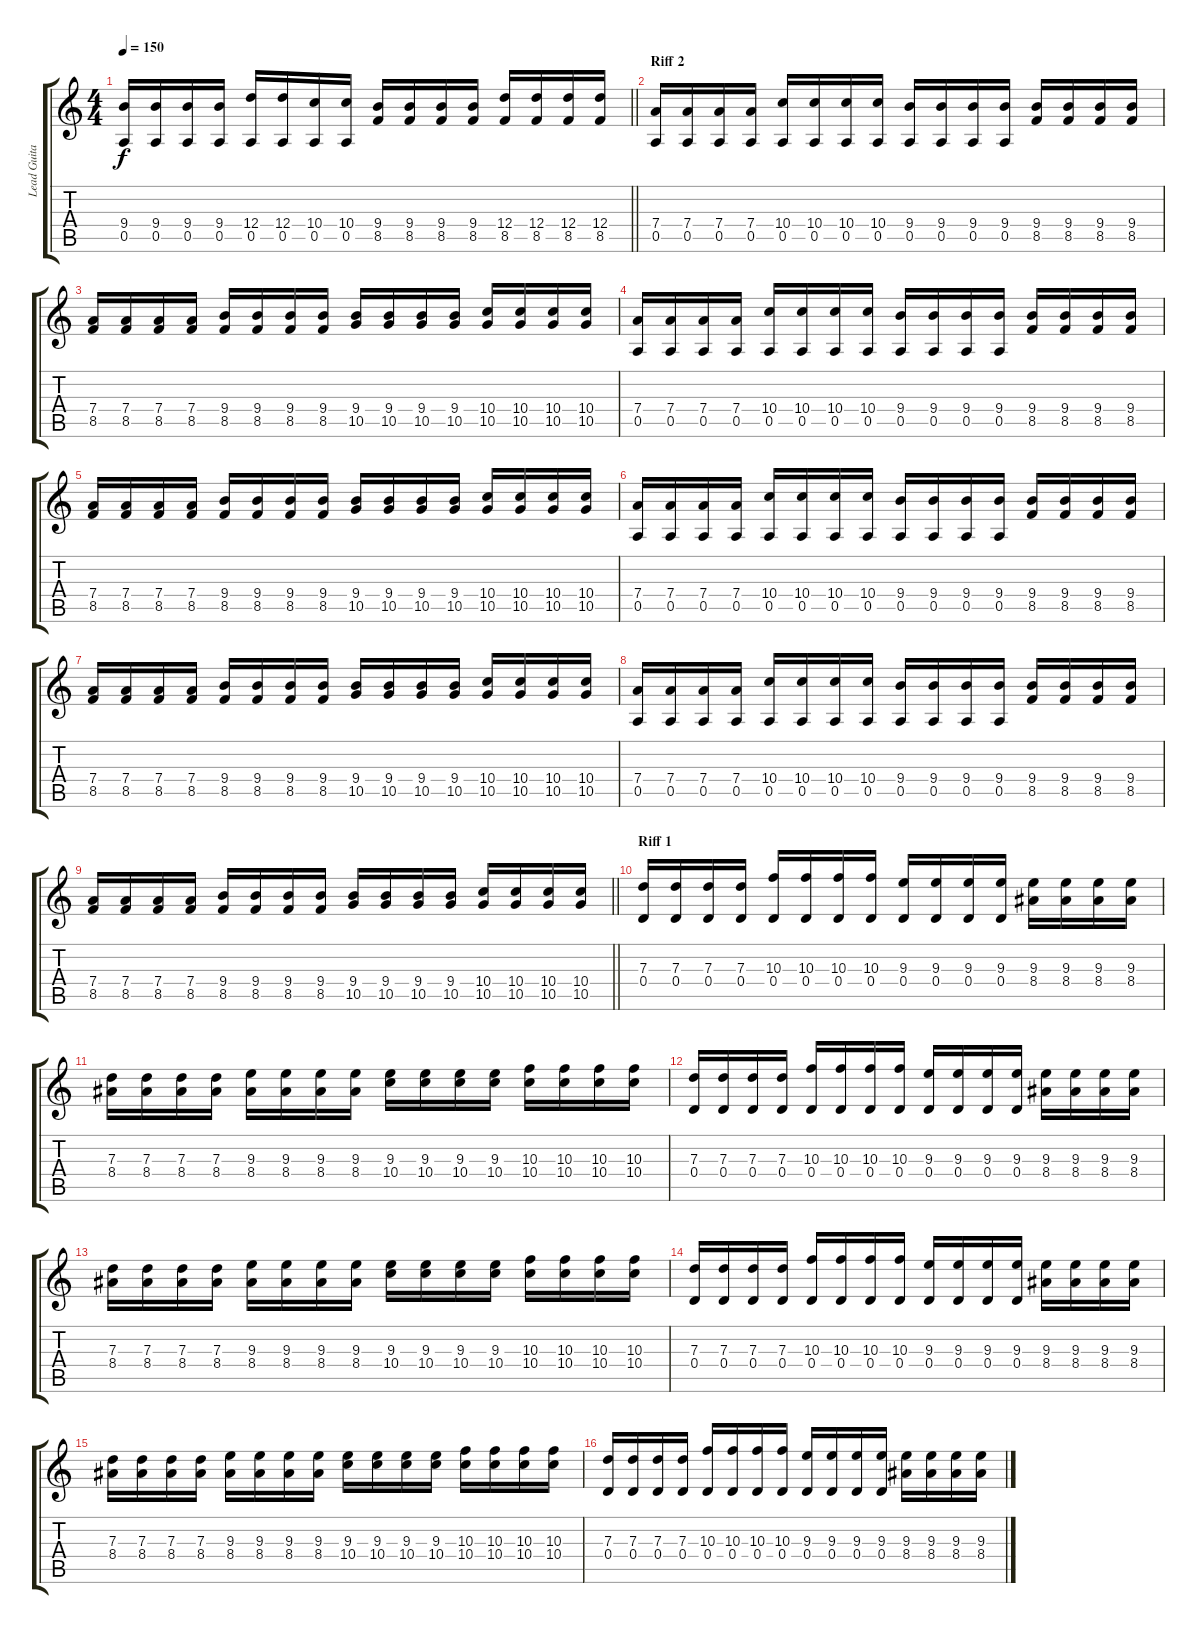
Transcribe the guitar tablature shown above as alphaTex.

\track ("Lead Guitar" "Lead Guita") {instrument overdrivenguitar}
\staff {score tabs}
\tuning (E4 B3 G3 D3 A2 E2) {hide}
\ts (4 4)
\tempo 150
\clef g2
\barLineRight lightlight
\ks c
(9.4 0.5).16{dy f} (9.4 0.5).16 (9.4 0.5).16 (9.4 0.5).16 (12.4 0.5).16 (12.4 0.5).16 (10.4 0.5).16 (10.4 0.5).16 (9.4 8.5).16 (9.4 8.5).16 (9.4 8.5).16 (9.4 8.5).16 (12.4 8.5).16 (12.4 8.5).16 (12.4 8.5).16 (12.4 8.5).16 |
\section ("" "Riff 2")
(7.4 0.5).16 (7.4 0.5).16 (7.4 0.5).16 (7.4 0.5).16 (10.4 0.5).16 (10.4 0.5).16 (10.4 0.5).16 (10.4 0.5).16 (9.4 0.5).16 (9.4 0.5).16 (9.4 0.5).16 (9.4 0.5).16 (9.4 8.5).16 (9.4 8.5).16 (9.4 8.5).16 (9.4 8.5).16 |
(7.4 8.5).16 (7.4 8.5).16 (7.4 8.5).16 (7.4 8.5).16 (9.4 8.5).16 (9.4 8.5).16 (9.4 8.5).16 (9.4 8.5).16 (9.4 10.5).16 (9.4 10.5).16 (9.4 10.5).16 (9.4 10.5).16 (10.4 10.5).16 (10.4 10.5).16 (10.4 10.5).16 (10.4 10.5).16 |
(7.4 0.5).16 (7.4 0.5).16 (7.4 0.5).16 (7.4 0.5).16 (10.4 0.5).16 (10.4 0.5).16 (10.4 0.5).16 (10.4 0.5).16 (9.4 0.5).16 (9.4 0.5).16 (9.4 0.5).16 (9.4 0.5).16 (9.4 8.5).16 (9.4 8.5).16 (9.4 8.5).16 (9.4 8.5).16 |
(7.4 8.5).16 (7.4 8.5).16 (7.4 8.5).16 (7.4 8.5).16 (9.4 8.5).16 (9.4 8.5).16 (9.4 8.5).16 (9.4 8.5).16 (9.4 10.5).16 (9.4 10.5).16 (9.4 10.5).16 (9.4 10.5).16 (10.4 10.5).16 (10.4 10.5).16 (10.4 10.5).16 (10.4 10.5).16 |
(7.4 0.5).16 (7.4 0.5).16 (7.4 0.5).16 (7.4 0.5).16 (10.4 0.5).16 (10.4 0.5).16 (10.4 0.5).16 (10.4 0.5).16 (9.4 0.5).16 (9.4 0.5).16 (9.4 0.5).16 (9.4 0.5).16 (9.4 8.5).16 (9.4 8.5).16 (9.4 8.5).16 (9.4 8.5).16 |
(7.4 8.5).16 (7.4 8.5).16 (7.4 8.5).16 (7.4 8.5).16 (9.4 8.5).16 (9.4 8.5).16 (9.4 8.5).16 (9.4 8.5).16 (9.4 10.5).16 (9.4 10.5).16 (9.4 10.5).16 (9.4 10.5).16 (10.4 10.5).16 (10.4 10.5).16 (10.4 10.5).16 (10.4 10.5).16 |
(7.4 0.5).16 (7.4 0.5).16 (7.4 0.5).16 (7.4 0.5).16 (10.4 0.5).16 (10.4 0.5).16 (10.4 0.5).16 (10.4 0.5).16 (9.4 0.5).16 (9.4 0.5).16 (9.4 0.5).16 (9.4 0.5).16 (9.4 8.5).16 (9.4 8.5).16 (9.4 8.5).16 (9.4 8.5).16 |
\barLineRight lightlight
(7.4 8.5).16 (7.4 8.5).16 (7.4 8.5).16 (7.4 8.5).16 (9.4 8.5).16 (9.4 8.5).16 (9.4 8.5).16 (9.4 8.5).16 (9.4 10.5).16 (9.4 10.5).16 (9.4 10.5).16 (9.4 10.5).16 (10.4 10.5).16 (10.4 10.5).16 (10.4 10.5).16 (10.4 10.5).16 |
\section ("" "Riff 1")
(7.3 0.4).16 (7.3 0.4).16 (7.3 0.4).16 (7.3 0.4).16 (10.3 0.4).16 (10.3 0.4).16 (10.3 0.4).16 (10.3 0.4).16 (9.3 0.4).16 (9.3 0.4).16 (9.3 0.4).16 (9.3 0.4).16 (9.3 8.4).16 (9.3 8.4).16 (9.3 8.4).16 (9.3 8.4).16 |
(7.3 8.4).16 (7.3 8.4).16 (7.3 8.4).16 (7.3 8.4).16 (9.3 8.4).16 (9.3 8.4).16 (9.3 8.4).16 (9.3 8.4).16 (9.3 10.4).16 (9.3 10.4).16 (9.3 10.4).16 (9.3 10.4).16 (10.3 10.4).16 (10.3 10.4).16 (10.3 10.4).16 (10.3 10.4).16 |
(7.3 0.4).16 (7.3 0.4).16 (7.3 0.4).16 (7.3 0.4).16 (10.3 0.4).16 (10.3 0.4).16 (10.3 0.4).16 (10.3 0.4).16 (9.3 0.4).16 (9.3 0.4).16 (9.3 0.4).16 (9.3 0.4).16 (9.3 8.4).16 (9.3 8.4).16 (9.3 8.4).16 (9.3 8.4).16 |
(7.3 8.4).16 (7.3 8.4).16 (7.3 8.4).16 (7.3 8.4).16 (9.3 8.4).16 (9.3 8.4).16 (9.3 8.4).16 (9.3 8.4).16 (9.3 10.4).16 (9.3 10.4).16 (9.3 10.4).16 (9.3 10.4).16 (10.3 10.4).16 (10.3 10.4).16 (10.3 10.4).16 (10.3 10.4).16 |
(7.3 0.4).16 (7.3 0.4).16 (7.3 0.4).16 (7.3 0.4).16 (10.3 0.4).16 (10.3 0.4).16 (10.3 0.4).16 (10.3 0.4).16 (9.3 0.4).16 (9.3 0.4).16 (9.3 0.4).16 (9.3 0.4).16 (9.3 8.4).16 (9.3 8.4).16 (9.3 8.4).16 (9.3 8.4).16 |
(7.3 8.4).16 (7.3 8.4).16 (7.3 8.4).16 (7.3 8.4).16 (9.3 8.4).16 (9.3 8.4).16 (9.3 8.4).16 (9.3 8.4).16 (9.3 10.4).16 (9.3 10.4).16 (9.3 10.4).16 (9.3 10.4).16 (10.3 10.4).16 (10.3 10.4).16 (10.3 10.4).16 (10.3 10.4).16 |
(7.3 0.4).16 (7.3 0.4).16 (7.3 0.4).16 (7.3 0.4).16 (10.3 0.4).16 (10.3 0.4).16 (10.3 0.4).16 (10.3 0.4).16 (9.3 0.4).16 (9.3 0.4).16 (9.3 0.4).16 (9.3 0.4).16 (9.3 8.4).16 (9.3 8.4).16 (9.3 8.4).16 (9.3 8.4).16
